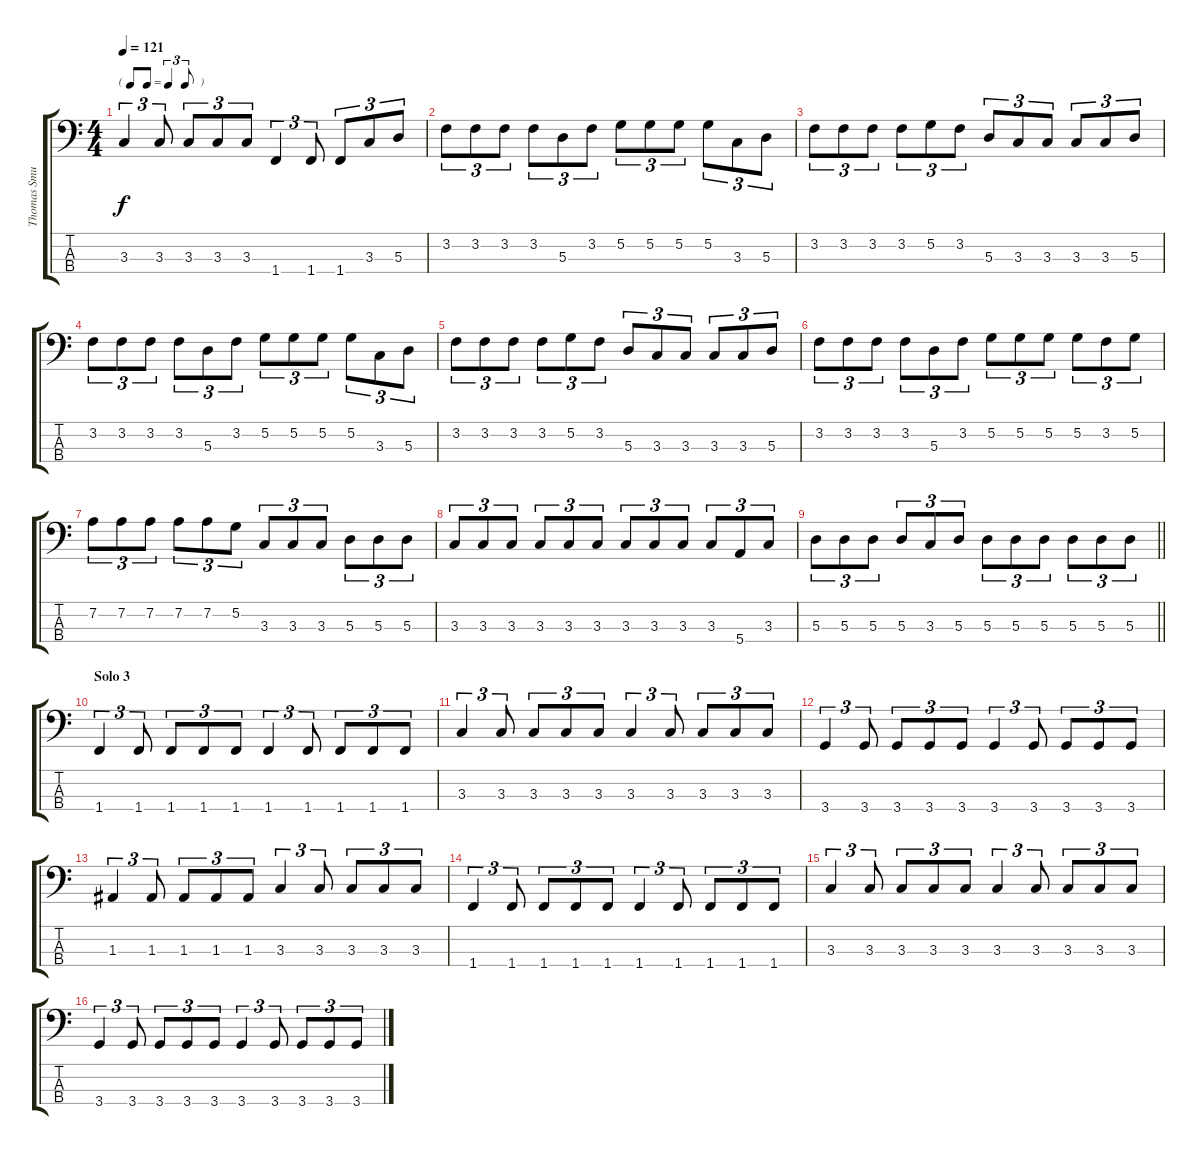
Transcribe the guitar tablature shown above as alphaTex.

\track ("Thomas Smuszynski" "Thomas Smu") {instrument electricbassfinger}
\staff {score tabs}
\tuning (G2 D2 A1 E1) {hide}
\ts (4 4)
\tf triplet8th
\tempo 121
\clef f4
\ks c
3.3.4{tu (3 2) dy f} 3.3.8{tu (3 2)} 3.3.8{tu (3 2)} 3.3.8{tu (3 2)} 3.3.8{tu (3 2)} 1.4.4{tu (3 2)} 1.4.8{tu (3 2)} 1.4.8{tu (3 2)} 3.3.8{tu (3 2)} 5.3.8{tu (3 2)} |
3.2.8{tu (3 2)} 3.2.8{tu (3 2)} 3.2.8{tu (3 2)} 3.2.8{tu (3 2)} 5.3.8{tu (3 2)} 3.2.8{tu (3 2)} 5.2.8{tu (3 2)} 5.2.8{tu (3 2)} 5.2.8{tu (3 2)} 5.2.8{tu (3 2)} 3.3.8{tu (3 2)} 5.3.8{tu (3 2)} |
3.2.8{tu (3 2)} 3.2.8{tu (3 2)} 3.2.8{tu (3 2)} 3.2.8{tu (3 2)} 5.2.8{tu (3 2)} 3.2.8{tu (3 2)} 5.3.8{tu (3 2)} 3.3.8{tu (3 2)} 3.3.8{tu (3 2)} 3.3.8{tu (3 2)} 3.3.8{tu (3 2)} 5.3.8{tu (3 2)} |
3.2.8{tu (3 2)} 3.2.8{tu (3 2)} 3.2.8{tu (3 2)} 3.2.8{tu (3 2)} 5.3.8{tu (3 2)} 3.2.8{tu (3 2)} 5.2.8{tu (3 2)} 5.2.8{tu (3 2)} 5.2.8{tu (3 2)} 5.2.8{tu (3 2)} 3.3.8{tu (3 2)} 5.3.8{tu (3 2)} |
3.2.8{tu (3 2)} 3.2.8{tu (3 2)} 3.2.8{tu (3 2)} 3.2.8{tu (3 2)} 5.2.8{tu (3 2)} 3.2.8{tu (3 2)} 5.3.8{tu (3 2)} 3.3.8{tu (3 2)} 3.3.8{tu (3 2)} 3.3.8{tu (3 2)} 3.3.8{tu (3 2)} 5.3.8{tu (3 2)} |
3.2.8{tu (3 2)} 3.2.8{tu (3 2)} 3.2.8{tu (3 2)} 3.2.8{tu (3 2)} 5.3.8{tu (3 2)} 3.2.8{tu (3 2)} 5.2.8{tu (3 2)} 5.2.8{tu (3 2)} 5.2.8{tu (3 2)} 5.2.8{tu (3 2)} 3.2.8{tu (3 2)} 5.2.8{tu (3 2)} |
7.2.8{tu (3 2)} 7.2.8{tu (3 2)} 7.2.8{tu (3 2)} 7.2.8{tu (3 2)} 7.2.8{tu (3 2)} 5.2.8{tu (3 2)} 3.3.8{tu (3 2)} 3.3.8{tu (3 2)} 3.3.8{tu (3 2)} 5.3.8{tu (3 2)} 5.3.8{tu (3 2)} 5.3.8{tu (3 2)} |
3.3.8{tu (3 2)} 3.3.8{tu (3 2)} 3.3.8{tu (3 2)} 3.3.8{tu (3 2)} 3.3.8{tu (3 2)} 3.3.8{tu (3 2)} 3.3.8{tu (3 2)} 3.3.8{tu (3 2)} 3.3.8{tu (3 2)} 3.3.8{tu (3 2)} 5.4.8{tu (3 2)} 3.3.8{tu (3 2)} |
\barLineRight lightlight
5.3.8{tu (3 2)} 5.3.8{tu (3 2)} 5.3.8{tu (3 2)} 5.3.8{tu (3 2)} 3.3.8{tu (3 2)} 5.3.8{tu (3 2)} 5.3.8{tu (3 2)} 5.3.8{tu (3 2)} 5.3.8{tu (3 2)} 5.3.8{tu (3 2)} 5.3.8{tu (3 2)} 5.3.8{tu (3 2)} |
\section ("" "Solo 3")
1.4.4{tu (3 2)} 1.4.8{tu (3 2)} 1.4.8{tu (3 2)} 1.4.8{tu (3 2)} 1.4.8{tu (3 2)} 1.4.4{tu (3 2)} 1.4.8{tu (3 2)} 1.4.8{tu (3 2)} 1.4.8{tu (3 2)} 1.4.8{tu (3 2)} |
3.3.4{tu (3 2)} 3.3.8{tu (3 2)} 3.3.8{tu (3 2)} 3.3.8{tu (3 2)} 3.3.8{tu (3 2)} 3.3.4{tu (3 2)} 3.3.8{tu (3 2)} 3.3.8{tu (3 2)} 3.3.8{tu (3 2)} 3.3.8{tu (3 2)} |
3.4.4{tu (3 2)} 3.4.8{tu (3 2)} 3.4.8{tu (3 2)} 3.4.8{tu (3 2)} 3.4.8{tu (3 2)} 3.4.4{tu (3 2)} 3.4.8{tu (3 2)} 3.4.8{tu (3 2)} 3.4.8{tu (3 2)} 3.4.8{tu (3 2)} |
1.3.4{tu (3 2)} 1.3.8{tu (3 2)} 1.3.8{tu (3 2)} 1.3.8{tu (3 2)} 1.3.8{tu (3 2)} 3.3.4{tu (3 2)} 3.3.8{tu (3 2)} 3.3.8{tu (3 2)} 3.3.8{tu (3 2)} 3.3.8{tu (3 2)} |
1.4.4{tu (3 2)} 1.4.8{tu (3 2)} 1.4.8{tu (3 2)} 1.4.8{tu (3 2)} 1.4.8{tu (3 2)} 1.4.4{tu (3 2)} 1.4.8{tu (3 2)} 1.4.8{tu (3 2)} 1.4.8{tu (3 2)} 1.4.8{tu (3 2)} |
3.3.4{tu (3 2)} 3.3.8{tu (3 2)} 3.3.8{tu (3 2)} 3.3.8{tu (3 2)} 3.3.8{tu (3 2)} 3.3.4{tu (3 2)} 3.3.8{tu (3 2)} 3.3.8{tu (3 2)} 3.3.8{tu (3 2)} 3.3.8{tu (3 2)} |
3.4.4{tu (3 2)} 3.4.8{tu (3 2)} 3.4.8{tu (3 2)} 3.4.8{tu (3 2)} 3.4.8{tu (3 2)} 3.4.4{tu (3 2)} 3.4.8{tu (3 2)} 3.4.8{tu (3 2)} 3.4.8{tu (3 2)} 3.4.8{tu (3 2)}
